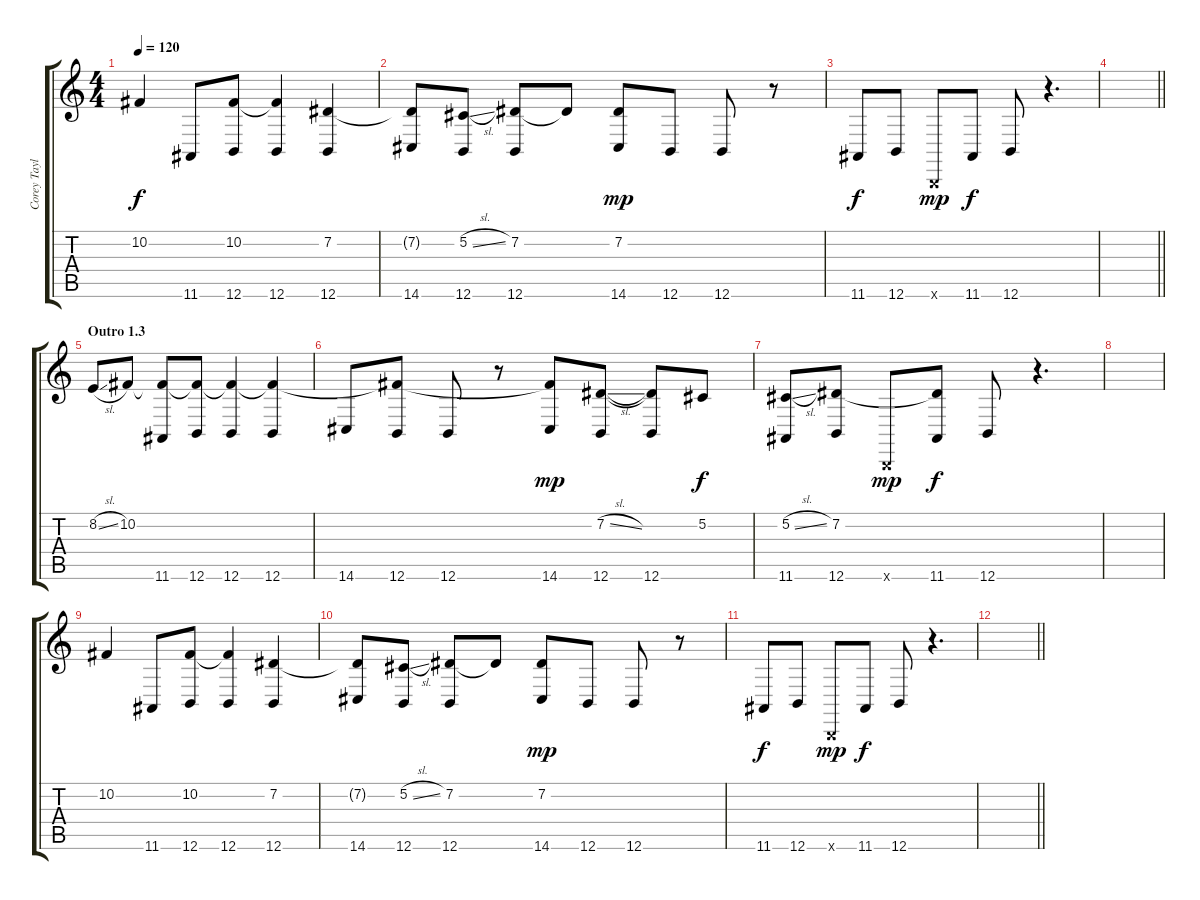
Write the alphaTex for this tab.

\track ("Corey Taylor" "Corey Tayl") {mute instrument lead2sawtooth}
\staff {score tabs}
\tuning (Db4 Ab3 E3 B2 Gb2 B1) {hide}
\ts (4 4)
\tempo 120
\clef g2
\ks c
10.2.4{dy f} 11.6.8 (10.2 12.6).8 (10.2{t} 12.6).4 (7.2 12.6).4 |
(7.2{t} 14.6).8 (5.2{sl} 12.6).8 (7.2 12.6).8 7.2{t}.8 (7.2 14.6).8{dy mp} 12.6.8 12.6.8 r.8 |
11.6.8{dy f} 12.6.8 0.6{x}.8{dy mp} 11.6.8{dy f} 12.6.8 r.4{d} |
\barLineRight lightlight
|
\section ("" "Outro 1.3")
8.2{sl}.8 10.2.8 (10.2{t} 11.6).8 (10.2{t} 12.6).8 (10.2{t} 12.6).4 (10.2{t} 12.6).4 |
14.6.8 (10.2{t} 12.6).8 12.6.8 r.8 (10.2{t} 14.6).8{dy mp} (7.2{sl} 12.6).8 (7.2{t} 12.6).8 5.2.8{dy f} |
(5.2{sl} 11.6).8 (7.2 12.6).8 0.6{x}.8{dy mp} (7.2{t} 11.6).8{dy f} 12.6.8 r.4{d} |
|
10.2.4 11.6.8 (10.2 12.6).8 (10.2{t} 12.6).4 (7.2 12.6).4 |
(7.2{t} 14.6).8 (5.2{sl} 12.6).8 (7.2 12.6).8 7.2{t}.8 (7.2 14.6).8{dy mp} 12.6.8 12.6.8 r.8 |
11.6.8{dy f} 12.6.8 0.6{x}.8{dy mp} 11.6.8{dy f} 12.6.8 r.4{d} |
\barLineRight lightlight
